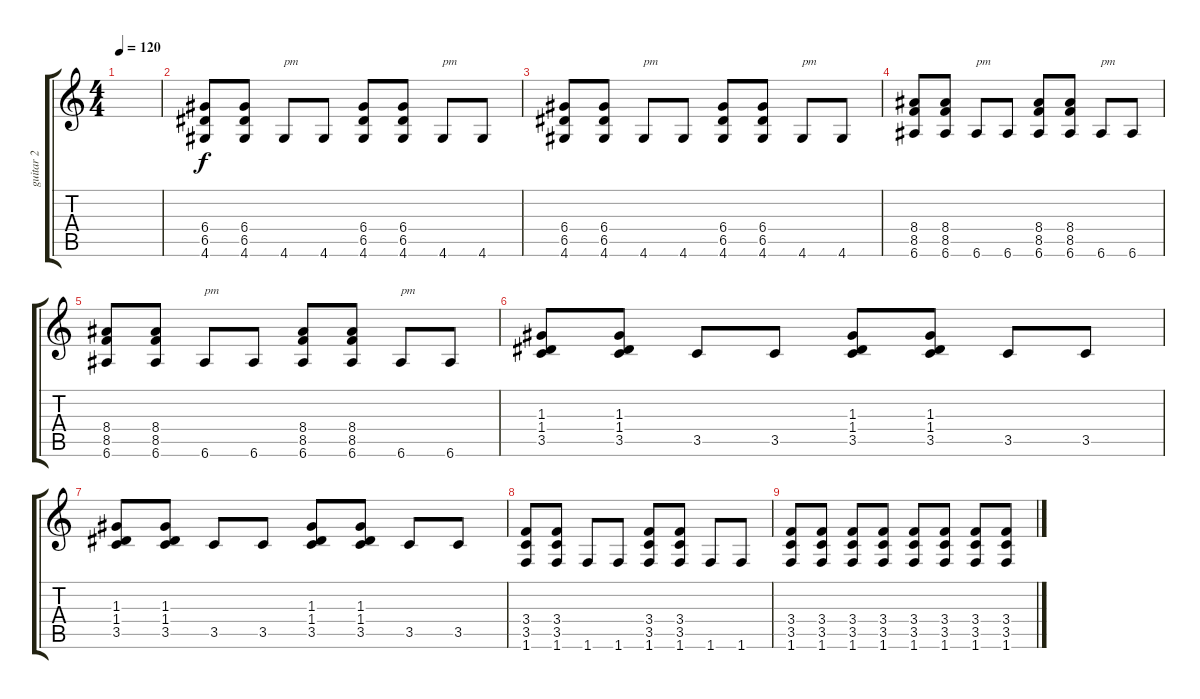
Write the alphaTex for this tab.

\track ("guitar 2" "guitar 2") {instrument electricguitarmuted}
\staff {score tabs}
\tuning (E4 B3 G3 D3 A2 E2) {hide}
\ts (4 4)
\tempo 120
\clef g2
\ks c
|
(6.4 6.5 4.6).8 (6.4 6.5 4.6).8 4.6.8{txt "pm"} 4.6.8 (6.4 6.5 4.6).8 (6.4 6.5 4.6).8 4.6.8{txt "pm"} 4.6.8 |
(6.4 6.5 4.6).8 (6.4 6.5 4.6).8 4.6.8{txt "pm"} 4.6.8 (6.4 6.5 4.6).8 (6.4 6.5 4.6).8 4.6.8{txt "pm"} 4.6.8 |
(8.4 8.5 6.6).8 (8.4 8.5 6.6).8 6.6.8{txt "pm"} 6.6.8 (8.4 8.5 6.6).8 (8.4 8.5 6.6).8 6.6.8{txt "pm"} 6.6.8 |
(8.4 8.5 6.6).8 (8.4 8.5 6.6).8 6.6.8{txt "pm"} 6.6.8 (8.4 8.5 6.6).8 (8.4 8.5 6.6).8 6.6.8{txt "pm"} 6.6.8 |
(1.3 1.4 3.5).8 (1.3 1.4 3.5).8 3.5.8 3.5.8 (1.3 1.4 3.5).8 (1.3 1.4 3.5).8 3.5.8 3.5.8 |
(1.3 1.4 3.5).8 (1.3 1.4 3.5).8 3.5.8 3.5.8 (1.3 1.4 3.5).8 (1.3 1.4 3.5).8 3.5.8 3.5.8 |
(3.4 3.5 1.6).8 (3.4 3.5 1.6).8 1.6.8 1.6.8 (3.4 3.5 1.6).8 (3.4 3.5 1.6).8 1.6.8 1.6.8 |
(3.4 3.5 1.6).8 (3.4 3.5 1.6).8 (3.4 3.5 1.6).8 (3.4 3.5 1.6).8 (3.4 3.5 1.6).8 (3.4 3.5 1.6).8 (3.4 3.5 1.6).8 (3.4 3.5 1.6).8
